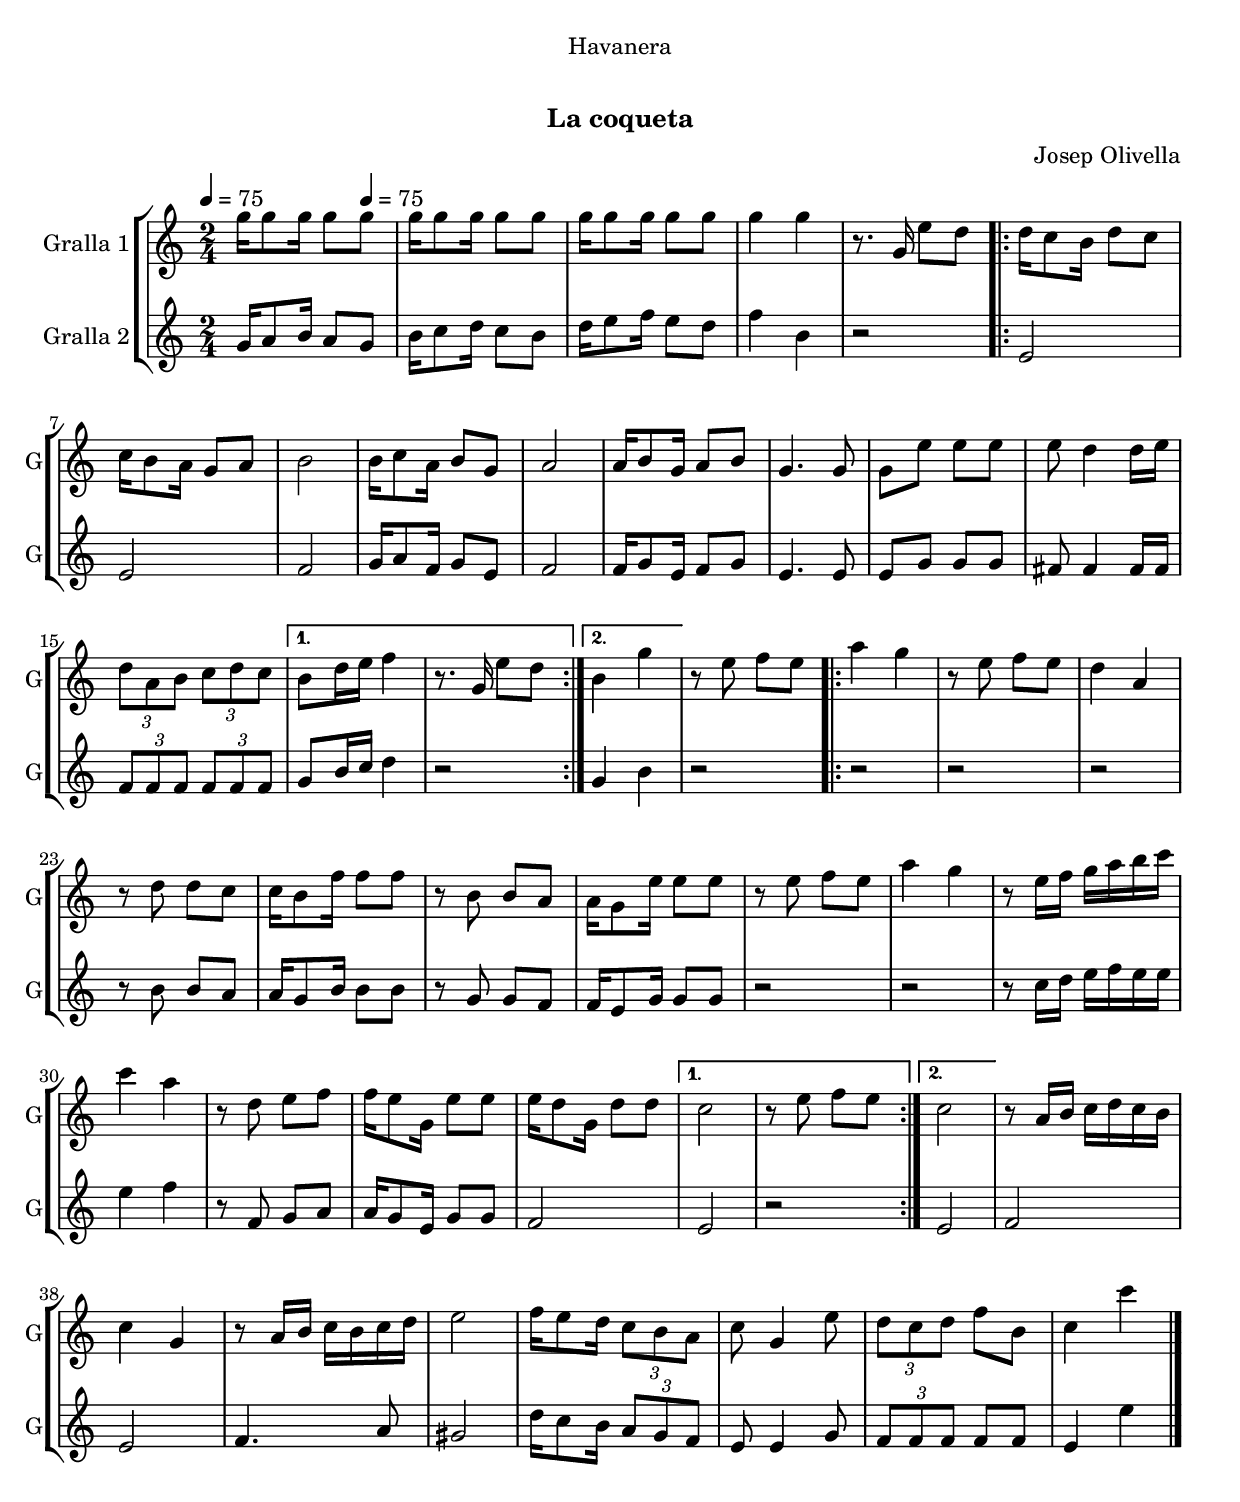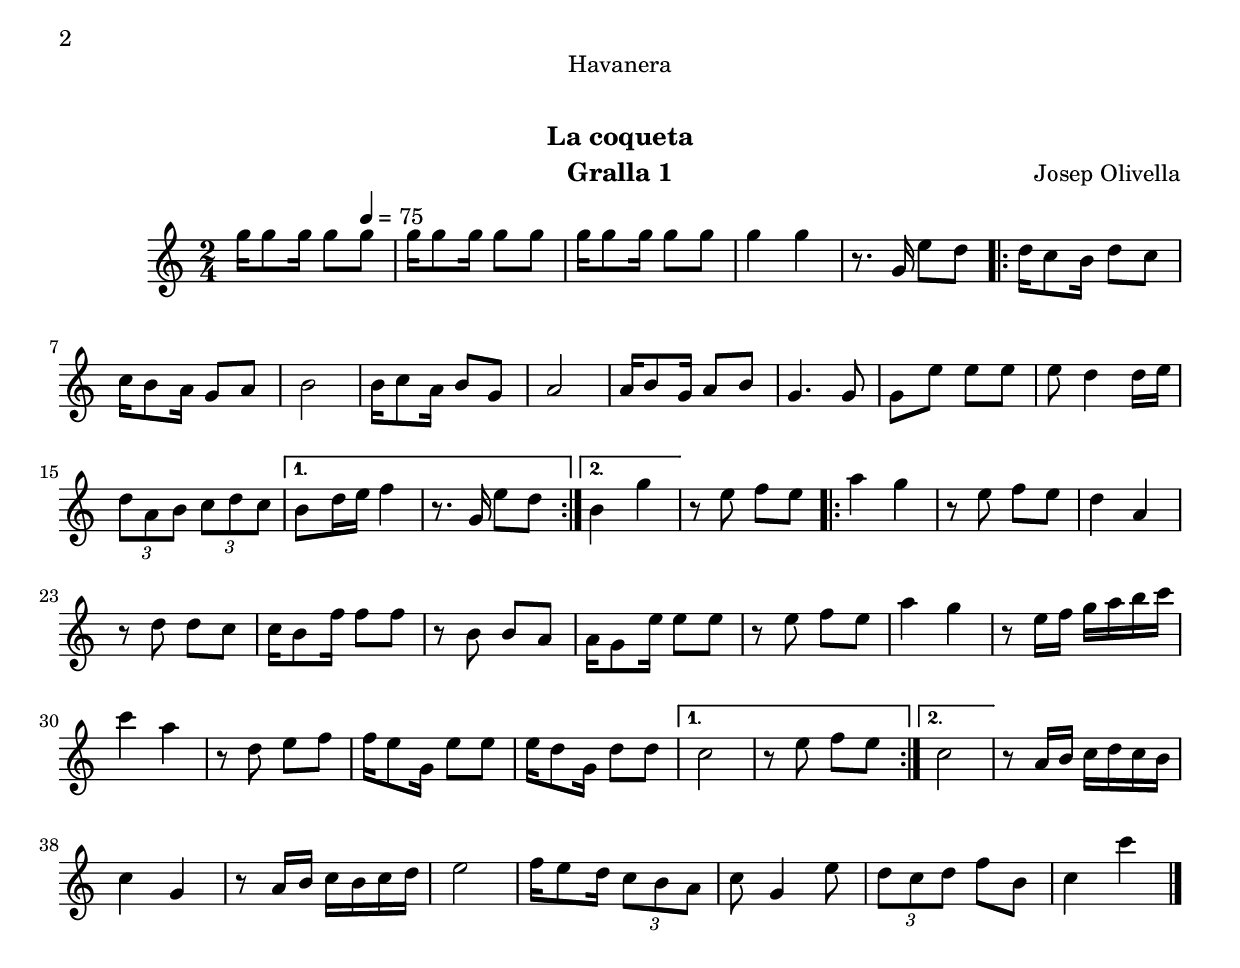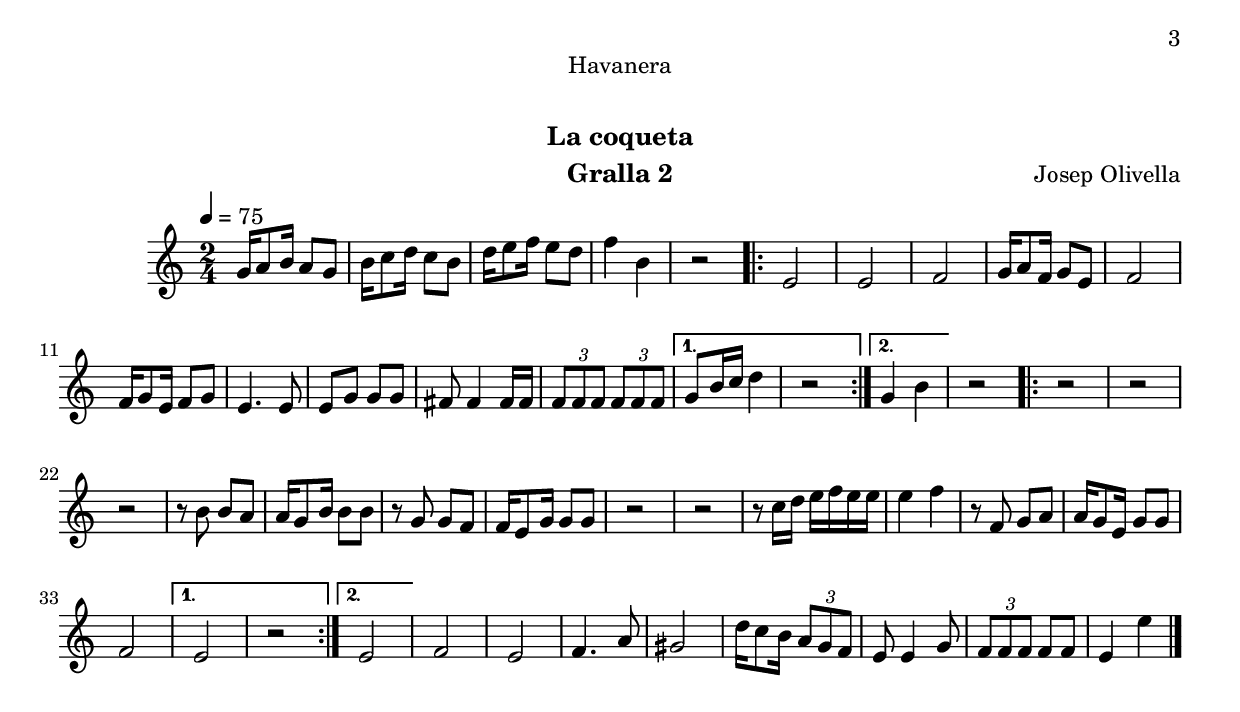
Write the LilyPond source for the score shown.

\version "2.22.1"

\header {
  dedication="Havanera"
  title="   "
  subtitle="La coqueta"
  subsubtitle=""
  poet=""
  meter=""
  piece=""
  composer="Josep Olivella"
  arranger=""
  opus=""
  instrument=""
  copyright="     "
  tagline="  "
}

liniaroAa =
\relative g''
{
  \clef treble
  \key c \major
  \time 2/4
  g16 g8 g16 g8 \tempo 4 = 75 g  |
  g16 g8 g16 g8 g  |
  g16 g8 g16 g8 g  |
  g4 g  |
  %05
  r8. g,16 e'8 d  |
  \repeat volta 2 { d16 c8 b16 d8 c  |
  c16 b8 a16 g8 a  |
  b2  |
  b16 c8 a16 b8 g  |
  %10
  a2  |
  a16 b8 g16 a8 b  |
  g4. g8  |
  g8 e' e e  |
  e8 d4 d16 e  |
  %15
  \times 2/3 { d8 a b } \times 2/3 { c d c } }
  \alternative { { b8 d16 e f4  |
  r8. g,16 e'8 d }
  { b4 g' } }
  r8 e f e  |
  %20
  \repeat volta 2 { a4 g  |
  r8 e f e  |
  d4 a  |
  r8 d d c  |
  c16 b8 f'16 f8 f  |
  %25
  r8 b, b a  |
  a16 g8 e'16 e8 e  |
  r8 e f e  |
  a4 g  |
  r8 e16 f g a b c  |
  %30
  c4 a  |
  r8 d, e f  |
  f16 e8 g,16 e'8 e  |
  e16 d8 g,16 d'8 d }
  \alternative { { c2  |
  %35
  r8 e f e }
  { c2 } }
  r8 a16 b c d c b  |
  c4 g  |
  r8 a16 b c b c d  |
  %40
  e2  |
  f16 e8 d16 \times 2/3 { c8 b a }  |
  c8 g4 e'8  |
  \times 2/3 { d8 c d } f b,  |
  c4 c'  \bar "|."
}

liniaroAb =
\relative g'
{
  \tempo 4 = 75
  \clef treble
  \key c \major
  \time 2/4
  g16 a8 b16 a8 g  |
  b16 c8 d16 c8 b  |
  d16 e8 f16 e8 d  |
  f4 b,  |
  %05
  r2  |
  \repeat volta 2 { e,2  |
  e2  |
  f2  |
  g16 a8 f16 g8 e  |
  %10
  f2  |
  f16 g8 e16 f8 g  |
  e4. e8  |
  e8 g g g  |
  fis8 fis4 fis16 fis  |
  %15
  \times 2/3 { f8 f f } \times 2/3 { f f f } }
  \alternative { { g8 b16 c d4  |
  r2 }
  { g,4 b } }
  r2  |
  %20
  \repeat volta 2 { r2  |
  r2  |
  r2  |
  r8 b b a  |
  a16 g8 b16 b8 b  |
  %25
  r8 g g f  |
  f16 e8 g16 g8 g  |
  r2  |
  r2  |
  r8 c16 d e f e e  |
  %30
  e4 f  |
  r8 f, g a  |
  a16 g8 e16 g8 g  |
  f2 }
  \alternative { { e2  |
  %35
  r2 }
  { e2 } }
  f2  |
  e2  |
  f4. a8  |
  %40
  gis2  |
  d'16 c8 b16 \times 2/3 { a8 g f }  |
  e8 e4 g8  |
  \times 2/3 { f8 f f } f f  |
  e4 e'  \bar "|."
}

\bookpart {
  \score {
    \new StaffGroup {
      \override Score.RehearsalMark #'self-alignment-X = #LEFT
      <<
        \new Staff \with {instrumentName = #"Gralla 1" shortInstrumentName = #"G"} \liniaroAa
        \new Staff \with {instrumentName = #"Gralla 2" shortInstrumentName = #"G"} \liniaroAb
      >>
    }
    \layout {}
  }
  \score { \unfoldRepeats
    \new StaffGroup {
      \override Score.RehearsalMark #'self-alignment-X = #LEFT
      <<
        \new Staff \with {instrumentName = #"Gralla 1" shortInstrumentName = #"G"} \liniaroAa
        \new Staff \with {instrumentName = #"Gralla 2" shortInstrumentName = #"G"} \liniaroAb
      >>
    }
    \midi {
      \set Staff.midiInstrument = "oboe"
      \set DrumStaff.midiInstrument = "drums"
    }
  }
}

\bookpart {
  \header {instrument="Gralla 1"}
  \score {
    \new StaffGroup {
      \override Score.RehearsalMark #'self-alignment-X = #LEFT
      <<
        \new Staff \liniaroAa
      >>
    }
    \layout {}
  }
  \score { \unfoldRepeats
    \new StaffGroup {
      \override Score.RehearsalMark #'self-alignment-X = #LEFT
      <<
        \new Staff \liniaroAa
      >>
    }
    \midi {
      \set Staff.midiInstrument = "oboe"
      \set DrumStaff.midiInstrument = "drums"
    }
  }
}

\bookpart {
  \header {instrument="Gralla 2"}
  \score {
    \new StaffGroup {
      \override Score.RehearsalMark #'self-alignment-X = #LEFT
      <<
        \new Staff \liniaroAb
      >>
    }
    \layout {}
  }
  \score { \unfoldRepeats
    \new StaffGroup {
      \override Score.RehearsalMark #'self-alignment-X = #LEFT
      <<
        \new Staff \liniaroAb
      >>
    }
    \midi {
      \set Staff.midiInstrument = "oboe"
      \set DrumStaff.midiInstrument = "drums"
    }
  }
}

